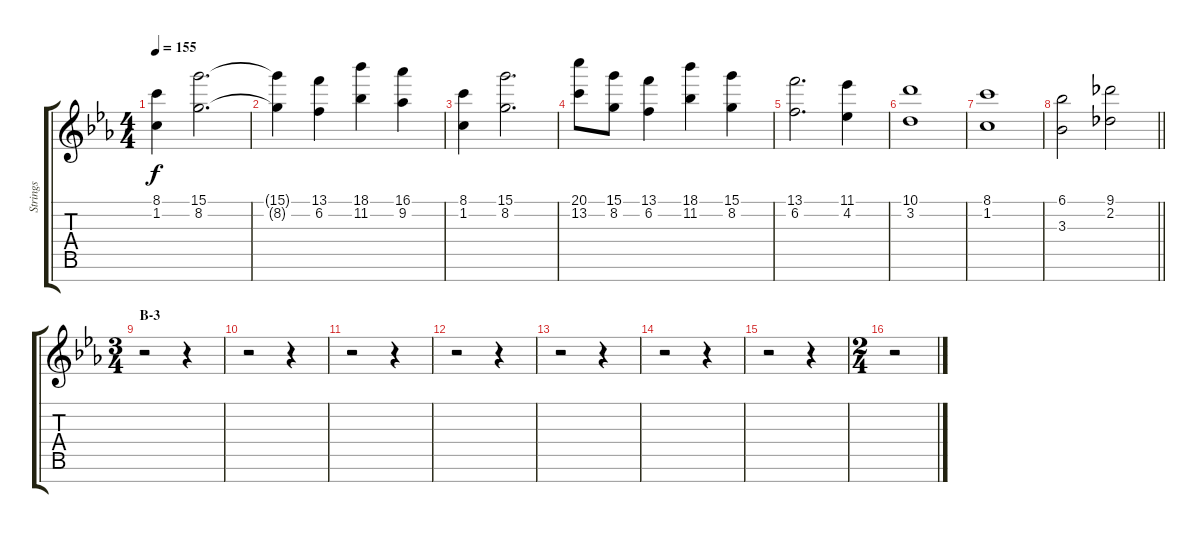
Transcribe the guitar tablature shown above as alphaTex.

\track ("Strings" "Strings") {instrument stringensemble1}
\staff {score tabs}
\tuning (E5 B4 G4 D4 A3 E3 B2) {hide}
\ts (4 4)
\tempo 155
\clef g2
\ks eb
(8.1 1.2).4{dy f} (15.1 8.2).2{d} |
(15.1{t} 8.2{t}).4 (13.1 6.2).4 (18.1 11.2).4 (16.1 9.2).4 |
(8.1 1.2).4 (15.1 8.2).2{d} |
(20.1 13.2).8 (15.1 8.2).8 (13.1 6.2).4 (18.1 11.2).4 (15.1 8.2).4 |
(13.1 6.2).2{d} (11.1 4.2).4 |
(10.1 3.2).1 |
(8.1 1.2).1 |
\barLineRight lightlight
(6.1 3.3).2 (9.1 2.2).2 |
\ts (3 4)
\section ("" "B-3")
r.2 r.4 |
r.2 r.4 |
r.2 r.4 |
r.2 r.4 |
r.2 r.4 |
r.2 r.4 |
r.2 r.4 |
\ts (2 4)
r.2
